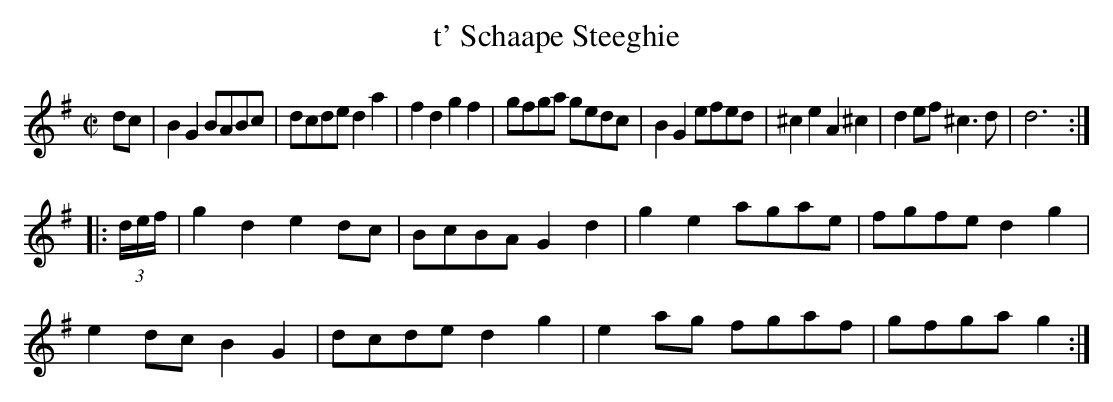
X:1
T:t' Schaape Steeghie
M:C|
K:Gmaj
dc|B2G2BABc|dcded2a2|f2d2g2f2|gfga gedc|B2G2efed|^c2e2A2^c2|d2ef^c3d|d6:|
|:(3d/e/f/|g2d2e2dc|BcBAG2d2|g2e2agae|fgfed2g2|
e2dcB2G2|dcded2g2|e2ag fgaf|gfgag2:|
